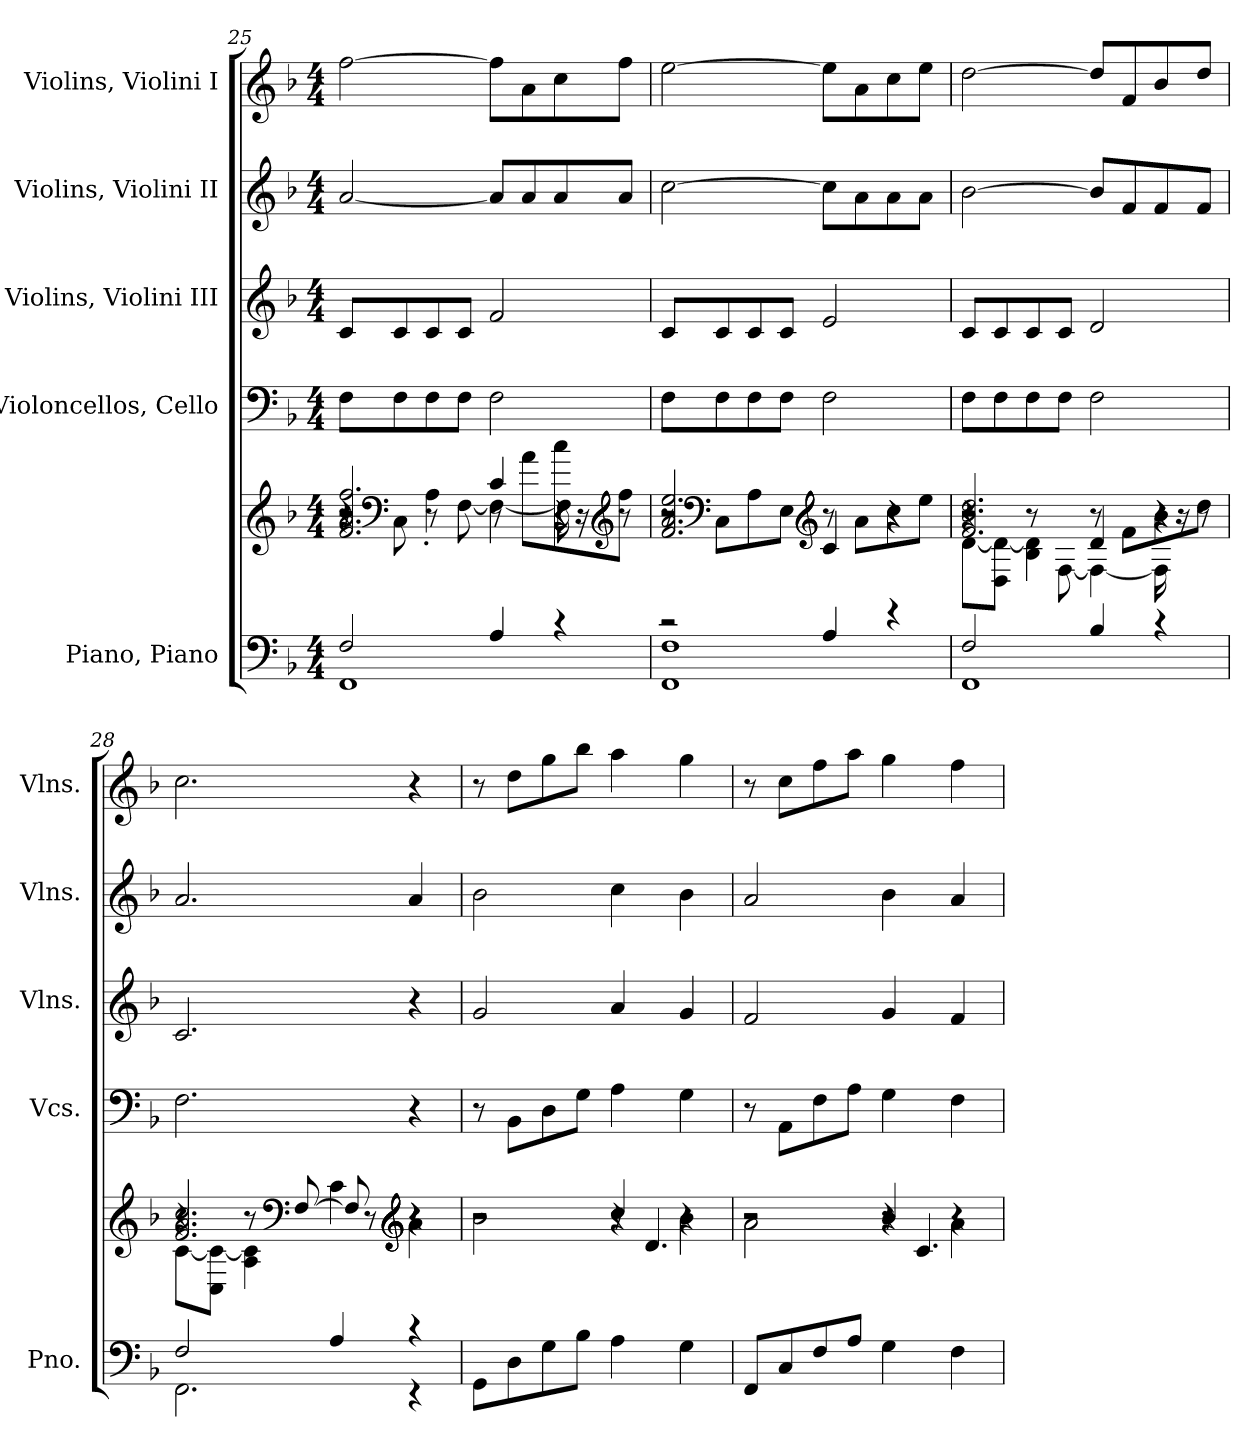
**kern	**kern	**kern	**kern	**kern	**kern
*part5	*part5	*part4	*part3	*part2	*part1
*staff6	*staff5	*staff4	*staff3	*staff2	*staff1
*I"Piano, Piano	*	*I"Violoncellos, Cello	*I"Violins, Violini III	*I"Violins, Violini II	*I"Violins, Violini I
*I'Pno.	*	*I'Vcs.	*I'Vlns.	*I'Vlns.	*I'Vlns.
*clefF4	*clefG2	*clefF4	*clefG2	*clefG2	*clefG2
*k[b-]	*k[b-]	*k[b-]	*k[b-]	*k[b-]	*k[b-]
*M4/4	*M4/4	*M4/4	*M4/4	*M4/4	*M4/4
=25	=25	=25	=25	=25	=25
*^	*^	*	*	*	*
*	*	*	*^	*	*	*	*
*	*	*	*	*^	*	*	*	*
2F/	1FF	2.f/ 2.a/ 2.ff/	8r	2r	4r	8F\L	8c/L	[2a/	[2ff\
*	*	*clefF4	*	*	*	*	*	*	*
.	.	.	8C\	.	.	8F\	8c/	.	.
.	.	.	4A'\	.	8r	8F\	8c/	.	.
.	.	.	.	.	[8F\	8F\J	8c/J	.	.
4A/	.	.	8r	4c/	4F\_	2F\	2f/	8a/L]	8ff\L]
.	.	.	8a\L	.	.	.	.	8a/	8a\
4r	.	4r	8cc\	4r	16F\]	.	.	8a/	8cc\
.	.	.	.	.	16r	.	.	.	.
*	*	*clefG2	*	*	*	*	*	*	*
.	.	.	8ff\J	.	8r	.	.	8a/J	8ff\J
*	*	*	*	*v	*v	*	*	*	*
!!LO:PB:g=z
=26	=26	=26	=26	=26	=26	=26	=26	=26
2r	1FF 1F	2.f/ 2.a/ 2.ee/	8r	2r	8F\L	8c/L	[2cc\	[2ee\
*	*	*clefF4	*	*	*	*	*	*
.	.	.	8C\L	.	8F\	8c/	.	.
.	.	.	8A\	.	8F\	8c/	.	.
.	.	.	8E\J	.	8F\J	8c/J	.	.
*	*	*clefG2	*	*	*	*	*	*
4A/	.	.	8r	4c/	2F\	2e/	8cc\L]	8ee\L]
.	.	.	8a\L	.	.	.	8a\	8a\
4r	.	4r	8cc\	4r	.	.	8a\	8cc\
.	.	.	8ee\J	.	.	.	8a\J	8ee\J
=27	=27	=27	=27	=27	=27	=27	=27	=27
*	*	*	*	*^	*	*	*	*
2F/	1FF	2.f/ 2.b-/ 2.dd/	[8d\L	2r	4r	8F\L	8c/L	[2b-\	[2dd\
.	.	.	8D\ 8d\_J	.	.	8F\	8c/	.	.
.	.	.	4B-\ 4d\]	.	8r	8F\	8c/	.	.
.	.	.	.	.	[8F\	8F\J	8c/J	.	.
4B-/	.	.	8r	4d/	4F\_	2F\	2d/	8b-/L]	8dd/L]
.	.	.	8f\L	.	.	.	.	8f/	8f/
4r	.	4r	8b-\	4r	16F\]	.	.	8f/	8b-/
.	.	.	.	.	16r	.	.	.	.
.	.	.	8dd\J	.	8r	.	.	8f/J	8dd/J
*	*	*	*	*v	*v	*	*	*	*
!!LO:LB:g=z
=28	=28	=28	=28	=28	=28	=28	=28	=28
2F/	2.FF\	2.f/ 2.a/ 2.cc/	[8c\L	4r	2.F\	2.c/	2.a/	2.cc\
.	.	.	8C\ 8c\_J	.	.	.	.	.
.	.	.	4A\ 4c\]	8r	.	.	.	.
*	*	*clefF4	*	*	*	*	*	*
.	.	.	.	[8F/	.	.	.	.
4A/	.	.	4c\	8F/]	.	.	.	.
.	.	.	.	8r	.	.	.	.
*	*	*clefG2	*	*	*	*	*	*
4r	4r	4r	4a\	4r	4r	4r	4a/	4r
*v	*v	*	*	*	*	*	*	*
=29	=29	=29	=29	=29	=29	=29	=29
8GG\L	2r	2b-\	2r	8r	2g/	2b-\	8r
8D\	.	.	.	8BB-\L	.	.	8dd\L
8G\	.	.	.	8D\	.	.	8gg\
8B-\J	.	.	.	8G\J	.	.	8bb-\J
4A\	4cc/	4r	8r	4A\	4a/	4cc\	4aa\
.	.	.	4.d/	.	.	.	.
4G\	4r	4b-\	.	4G\	4g/	4b-\	4gg\
=30	=30	=30	=30	=30	=30	=30	=30
8FF/L	2r	2a\	2r	8r	2f/	2a/	8r
8C/	.	.	.	8AA\L	.	.	8cc\L
8F/	.	.	.	8F\	.	.	8ff\
8A/J	.	.	.	8A\J	.	.	8aa\J
4G\	4b-/	4r	8r	4G\	4g/	4b-\	4gg\
.	.	.	4.c/	.	.	.	.
4F\	4r	4a\	.	4F\	4f/	4a/	4ff\
*	*v	*v	*v	*	*	*	*
=	=	=	=	=	=
*-	*-	*-	*-	*-	*-
